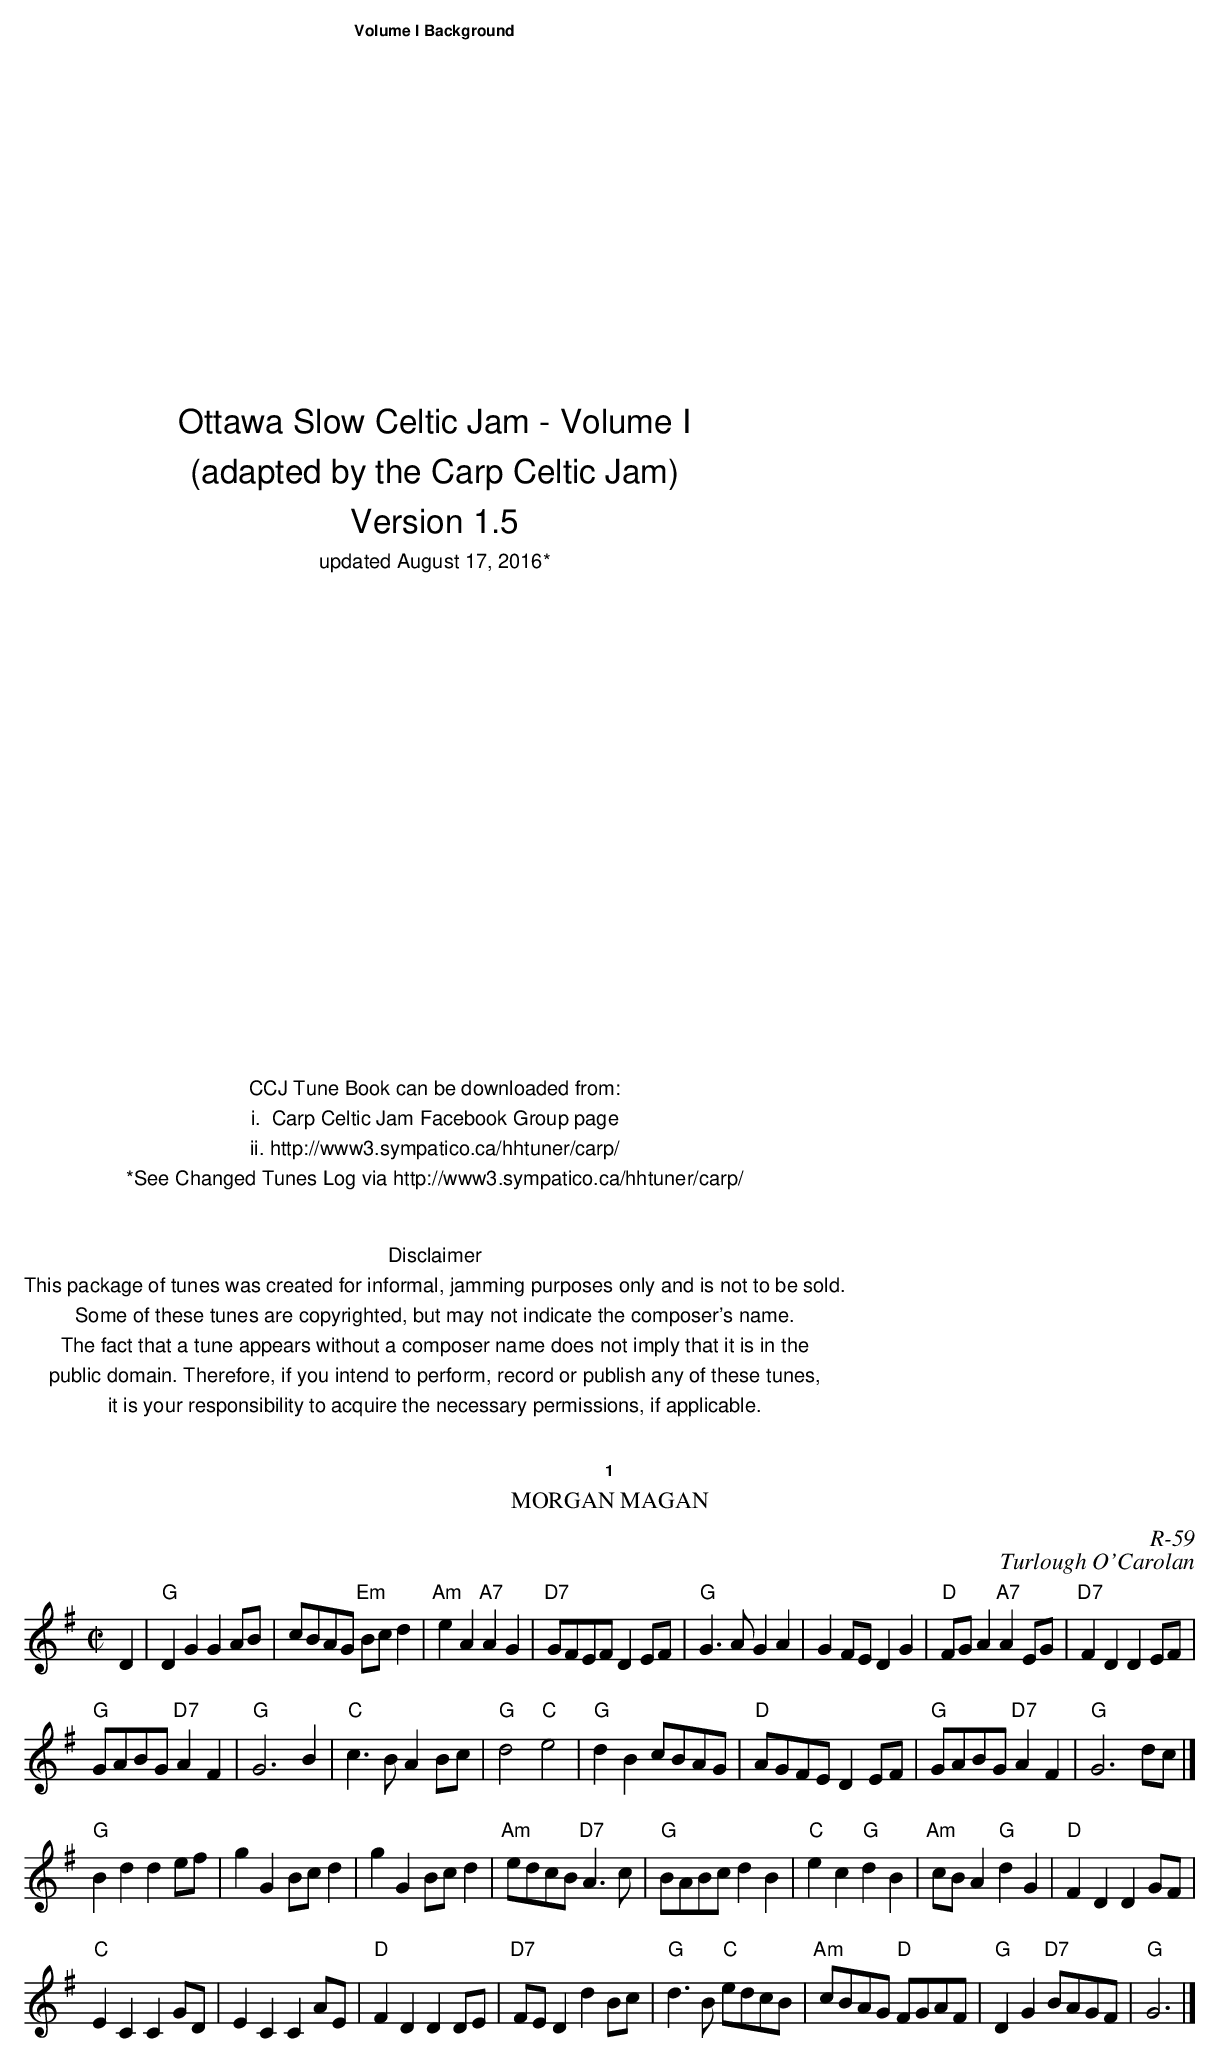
X:1
T: Morgan Magan
C: R-59
C: Turlough O'Carolan
M: C|
K: G
D2| "G"D2G2 G2AB| cBAG "Em"Bcd2| "Am"e2A2 "A7"A2G2| "D7"GFEF D2EF|\
    "G"G3A G2A2| G2FE D2G2| "D"FGA2 "A7"A2EG| "D7"F2D2 D2EF|
    "G"GABG "D7"A2F2| "G"G6B2| "C"c3B A2Bc| "G"d4 "C"e4|\
    "G"d2B2 cBAG| "D"AGFE D2EF| "G"GABG "D7"A2F2| "G"G6dc|]
    "G"B2d2d2ef| g2G2 Bcd2| g2G2 Bcd2| "Am"edcB "D7"A3c|\
    "G"BABc d2B2| "C"e2c2 "G"d2B2| "Am"cBA2 "G"d2G2| "D"F2D2 D2GF|
    "C"E2C2 C2GD| E2C2 C2AE| "D"F2D2 D2DE| "D7"FED2 d2Bc|\
    "G"d3B "C"edcB|"Am" cBAG "D"FGAF| "G"D2G2 "D7"BAGF| "G"G6 |]
